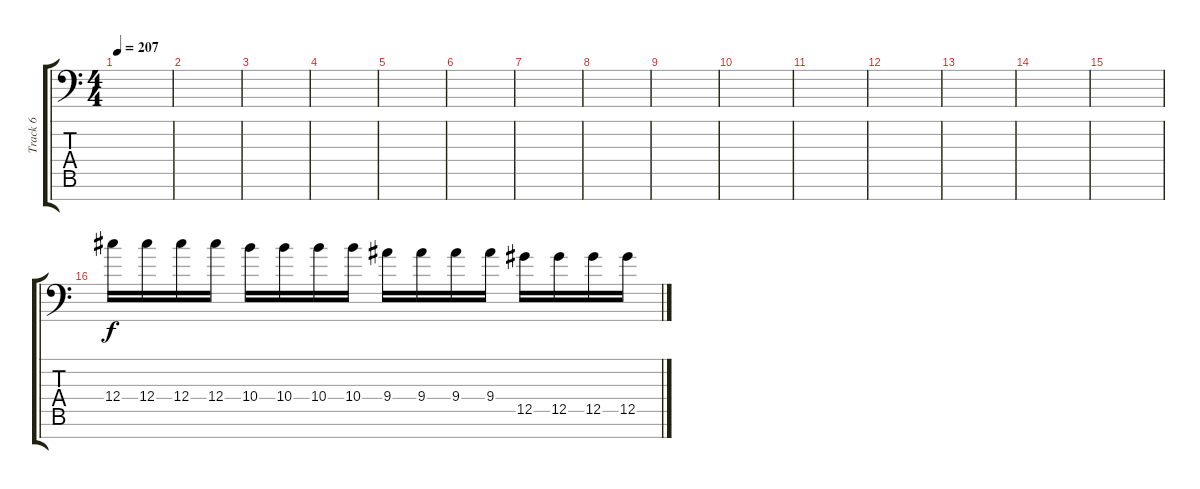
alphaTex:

\track ("Track 6" "Track 6") {instrument overdrivenguitar}
\staff {score tabs}
\tuning (Eb4 Bb3 Gb3 Db3 Ab2 Eb2 Bb1) {hide}
\ts (4 4)
\tempo 207
\clef f4
\ks c
|
|
|
|
|
|
|
|
|
|
|
|
|
|
|
12.4.16 12.4.16 12.4.16 12.4.16 10.4.16 10.4.16 10.4.16 10.4.16 9.4.16 9.4.16 9.4.16 9.4.16 12.5.16 12.5.16 12.5.16 12.5.16
